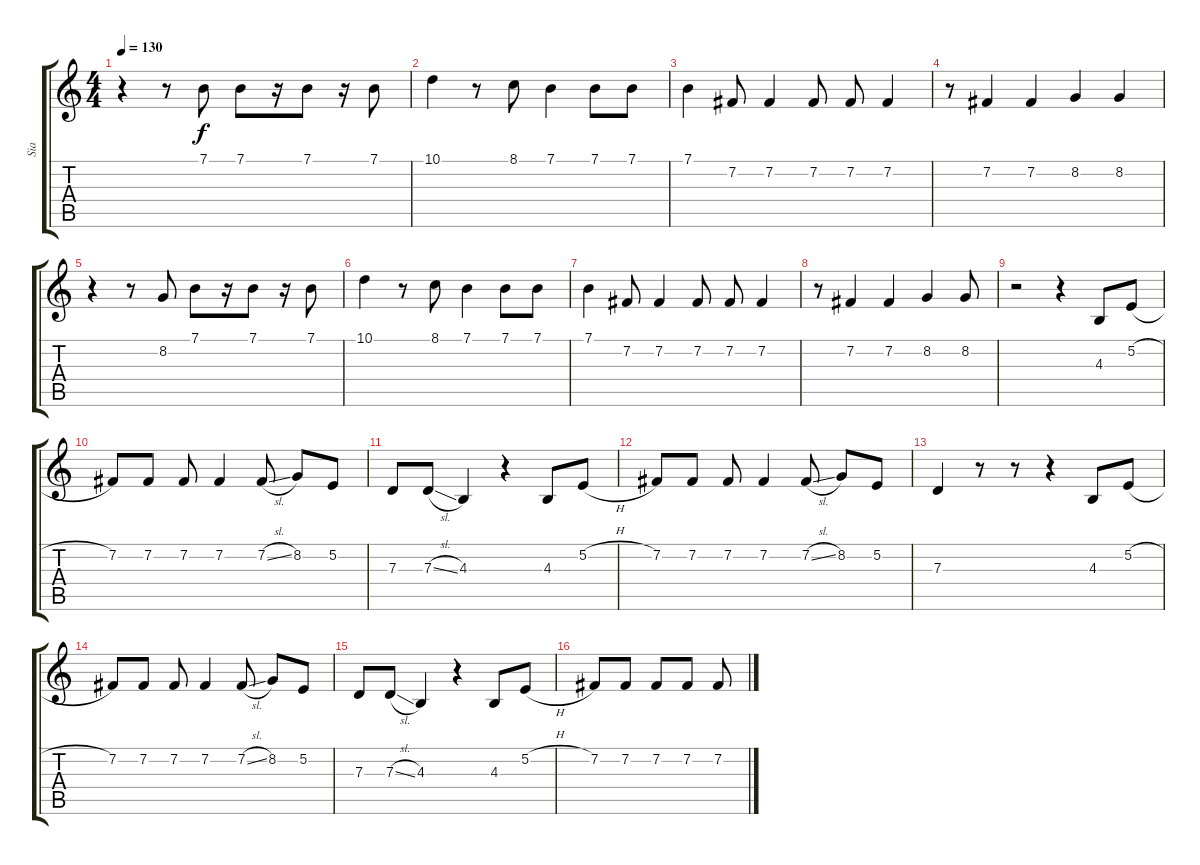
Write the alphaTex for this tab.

\track ("Sia" "Sia") {instrument tenorsax}
\staff {score tabs}
\tuning (E4 B3 G3 D3 A2 E2) {hide}
\ts (4 4)
\tempo 130
\clef g2
\ks c
r.4{dy f} r.8 7.1.8 7.1.8 r.16 7.1.8 r.16 7.1.8 |
10.1.4 r.8 8.1.8 7.1.4 7.1.8 7.1.8 |
7.1.4 7.2.8 7.2.4 7.2.8 7.2.8 7.2.4 |
r.8 7.2.4 7.2.4 8.2.4 8.2.4 |
r.4 r.8 8.2.8 7.1.8 r.16 7.1.8 r.16 7.1.8 |
10.1.4 r.8 8.1.8 7.1.4 7.1.8 7.1.8 |
7.1.4 7.2.8 7.2.4 7.2.8 7.2.8 7.2.4 |
r.8 7.2.4 7.2.4 8.2.4 8.2.8 |
r.2 r.4 4.3.8 5.2{h}.8 |
7.2.8 7.2.8 7.2.8 7.2.4 7.2{sl}.8 8.2.8 5.2.8 |
7.3.8 7.3{sl}.8 4.3.4 r.4 4.3.8 5.2{h}.8 |
7.2.8 7.2.8 7.2.8 7.2.4 7.2{sl}.8 8.2.8 5.2.8 |
7.3.4 r.8 r.8 r.4 4.3.8 5.2{h}.8 |
7.2.8 7.2.8 7.2.8 7.2.4 7.2{sl}.8 8.2.8 5.2.8 |
7.3.8 7.3{sl}.8 4.3.4 r.4 4.3.8 5.2{h}.8 |
7.2.8 7.2.8 7.2.8 7.2.8 7.2.8
